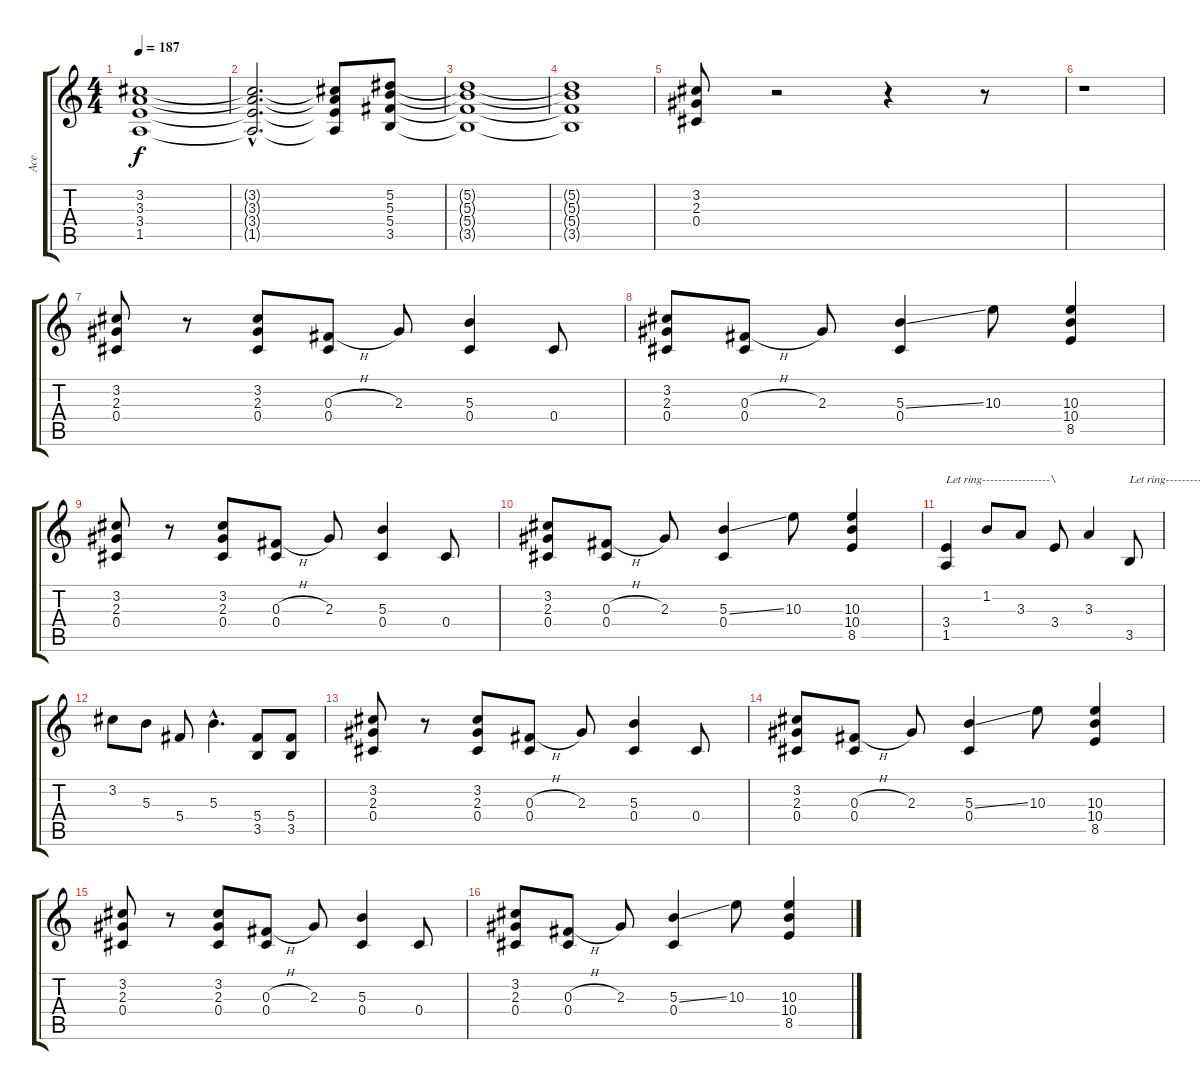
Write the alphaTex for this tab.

\track ("Ace" "Ace") {instrument overdrivenguitar}
\staff {score tabs}
\tuning (Eb4 Bb3 Gb3 Db3 Ab2 Eb2) {hide}
\ts (4 4)
\tempo 187
\clef g2
\ks c
(3.2 3.3 3.4 1.5).1{dy f} |
(3.2{hac t} 3.3{hac t} 3.4{hac t} 1.5{hac t}).2{d} (3.2{t} 3.3{t} 3.4{t} 1.5{t}).8 (5.2 5.3 5.4 3.5).8 |
(5.2{t} 5.3{t} 5.4{t} 3.5{t}).1 |
(5.2{t} 5.3{t} 5.4{t} 3.5{t}).1 |
(3.2 2.3 0.4).8 r.2 r.4 r.8 |
r.1 |
(3.2 2.3 0.4).8 r.8 (3.2 2.3 0.4).8 (0.3{h} 0.4).8 2.3.8 (5.3 0.4).4 0.4.8 |
(3.2 2.3 0.4).8 (0.3{h} 0.4).8 2.3.8 (5.3{ss} 0.4).4 10.3.8 (10.3 10.4 8.5).4 |
(3.2 2.3 0.4).8 r.8 (3.2 2.3 0.4).8 (0.3{h} 0.4).8 2.3.8 (5.3 0.4).4 0.4.8 |
(3.2 2.3 0.4).8 (0.3{h} 0.4).8 2.3.8 (5.3{ss} 0.4).4 10.3.8 (10.3 10.4 8.5).4 |
(3.4 1.5).4{txt "Let ring-----------------\\"} 1.2.8 3.3.8 3.4.8 3.3.4 3.5.8{txt "Let ring-------------------\\"} |
3.2.8 5.3.8 5.4.8 5.3{hac}.4{d} (5.4 3.5).8 (5.4 3.5).8 |
(3.2 2.3 0.4).8 r.8 (3.2 2.3 0.4).8 (0.3{h} 0.4).8 2.3.8 (5.3 0.4).4 0.4.8 |
(3.2 2.3 0.4).8 (0.3{h} 0.4).8 2.3.8 (5.3{ss} 0.4).4 10.3.8 (10.3 10.4 8.5).4 |
(3.2 2.3 0.4).8 r.8 (3.2 2.3 0.4).8 (0.3{h} 0.4).8 2.3.8 (5.3 0.4).4 0.4.8 |
(3.2 2.3 0.4).8 (0.3{h} 0.4).8 2.3.8 (5.3{ss} 0.4).4 10.3.8 (10.3 10.4 8.5).4
